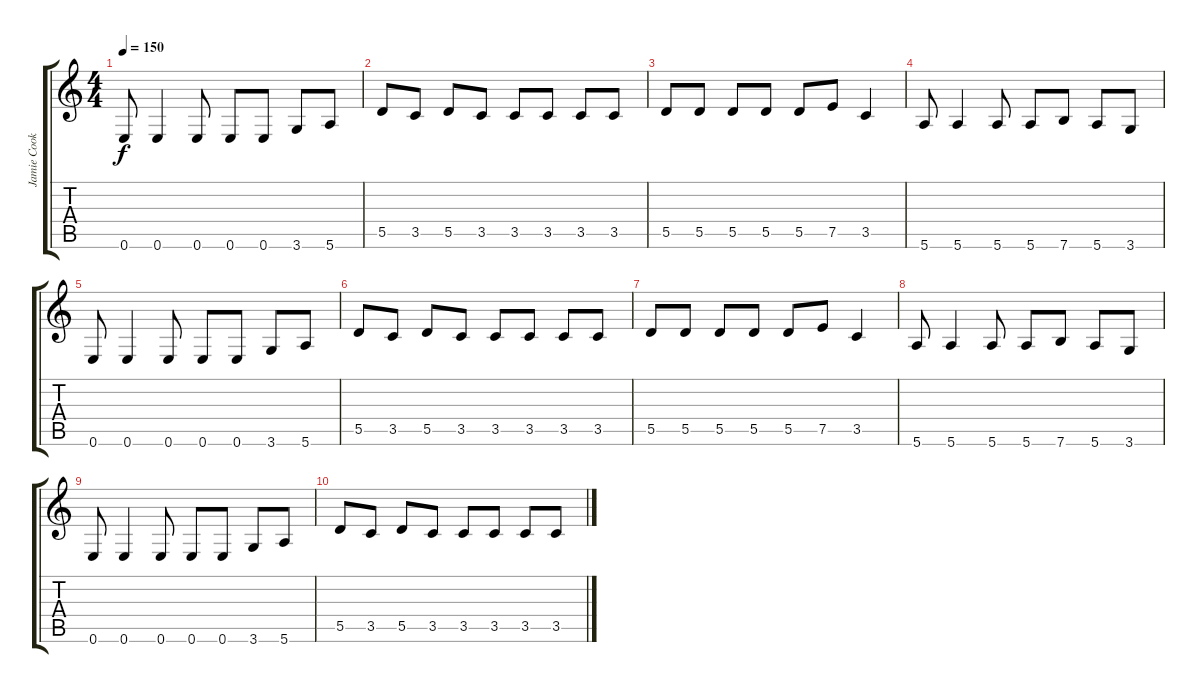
\track ("Jamie Cook" "Jamie Cook") {instrument overdrivenguitar}
\staff {score tabs}
\tuning (E4 B3 G3 D3 A2 E2) {hide}
\ts (4 4)
\tempo 150
\clef g2
\ks c
0.6.8{dy f} 0.6.4 0.6.8 0.6.8 0.6.8 3.6.8 5.6.8 |
5.5.8 3.5.8 5.5.8 3.5.8 3.5.8 3.5.8 3.5.8 3.5.8 |
5.5.8 5.5.8 5.5.8 5.5.8 5.5.8 7.5.8 3.5.4 |
5.6.8 5.6.4 5.6.8 5.6.8 7.6.8 5.6.8 3.6.8 |
0.6.8 0.6.4 0.6.8 0.6.8 0.6.8 3.6.8 5.6.8 |
5.5.8 3.5.8 5.5.8 3.5.8 3.5.8 3.5.8 3.5.8 3.5.8 |
5.5.8 5.5.8 5.5.8 5.5.8 5.5.8 7.5.8 3.5.4 |
5.6.8 5.6.4 5.6.8 5.6.8 7.6.8 5.6.8 3.6.8 |
0.6.8 0.6.4 0.6.8 0.6.8 0.6.8 3.6.8 5.6.8 |
5.5.8 3.5.8 5.5.8 3.5.8 3.5.8 3.5.8 3.5.8 3.5.8
